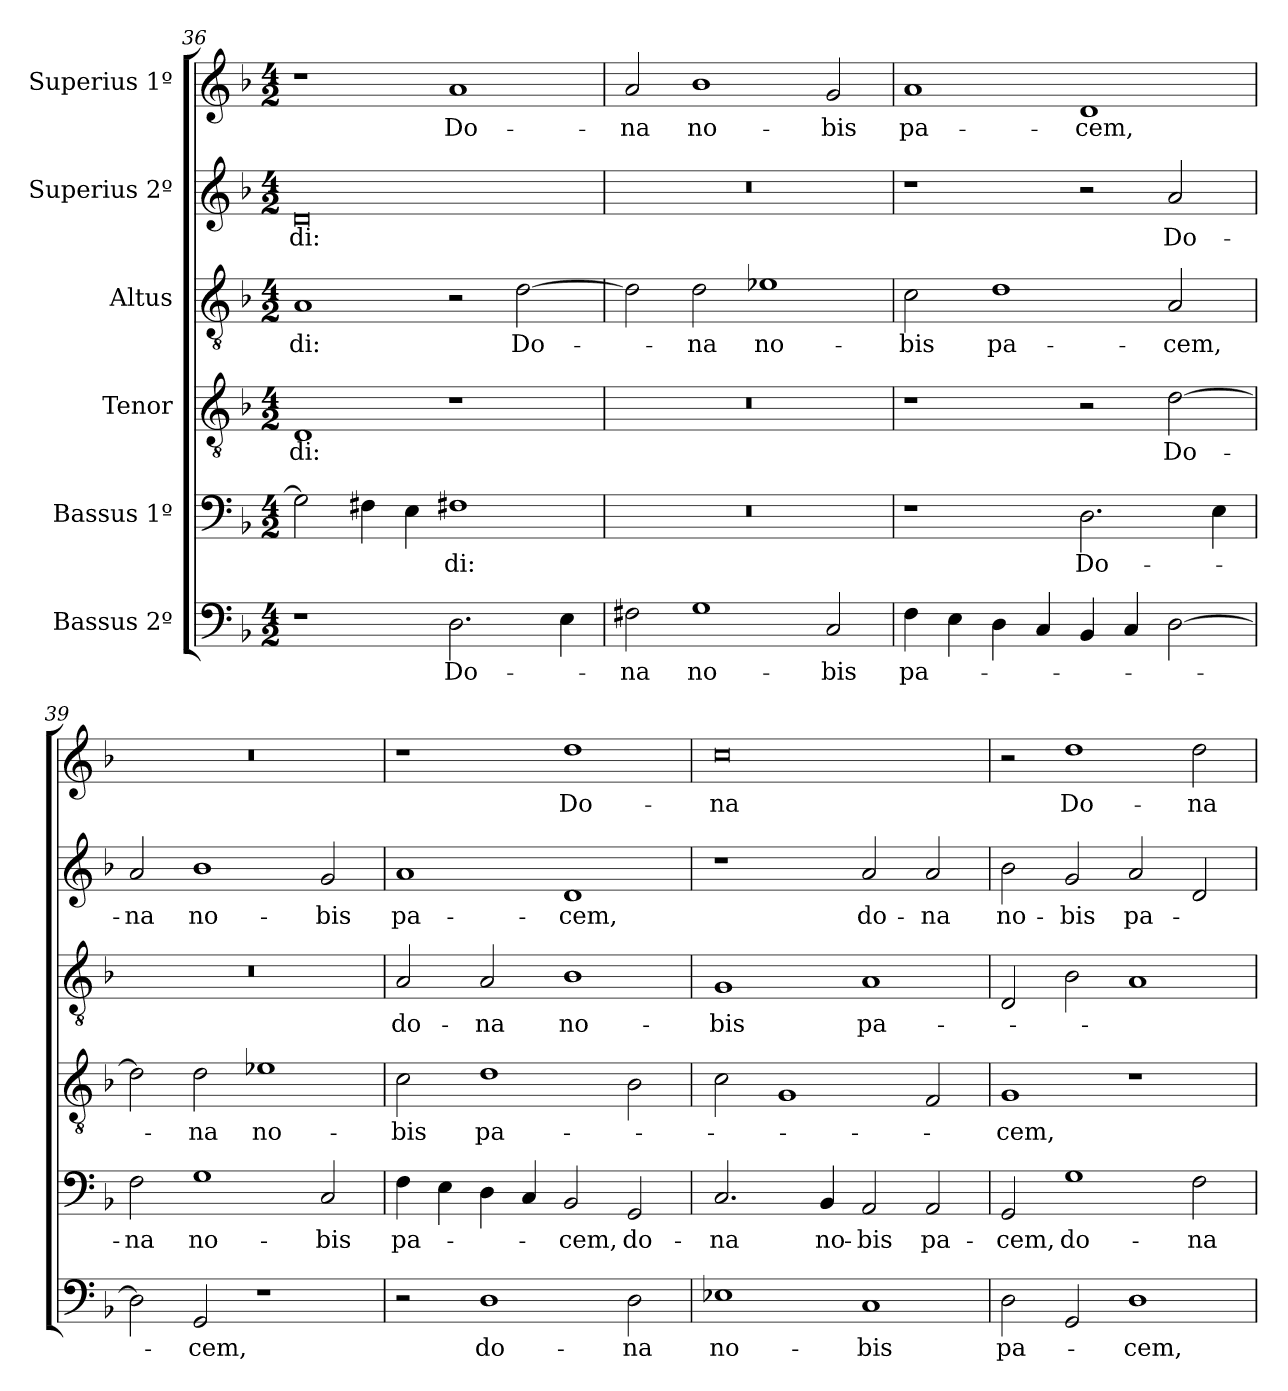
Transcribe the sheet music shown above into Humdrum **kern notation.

**kern	**text	**kern	**text	**kern	**text	**kern	**text	**kern	**text	**kern	**text
*part6	*part6	*part5	*part5	*part4	*part4	*part3	*part3	*part2	*part2	*part1	*part1
*staff6	*staff6	*staff5	*staff5	*staff4	*staff4	*staff3	*staff3	*staff2	*staff2	*staff1	*staff1
*I"Bassus 2º	*	*I"Bassus 1º	*	*I"Tenor	*	*I"Altus	*	*I"Superius 2º	*	*I"Superius 1º	*
*clefF4	*	*clefF4	*	*clefGv2	*	*clefGv2	*	*clefG2	*	*clefG2	*
*k[b-]	*	*k[b-]	*	*k[b-]	*	*k[b-]	*	*k[b-]	*	*k[b-]	*
*M4/2	*	*M4/2	*	*M4/2	*	*M4/2	*	*M4/2	*	*M4/2	*
=36	=36	=36	=36	=36	=36	=36	=36	=36	=36	=36	=36
1r	.	2G\]	.	1D/	-di:	1A/	-di:	0d/	-di:	1r	.
.	.	4F#X\	.	.	.	.	.	.	.	.	.
.	.	4E\	.	.	.	.	.	.	.	.	.
2.D\	Do-	1F#X\	-di:	1r	.	2r	.	.	.	1a/	Do-
.	.	.	.	.	.	[2d\	Do-	.	.	.	.
4E\	.	.	.	.	.	.	.	.	.	.	.
=37	=37	=37	=37	=37	=37	=37	=37	=37	=37	=37	=37
2F#X\	-na	0r	.	0r	.	2d\]	.	0r	.	2a/	-na
1G\	no-	.	.	.	.	2d\	-na	.	.	1b-\	no-
.	.	.	.	.	.	1e-X\	no-	.	.	.	.
2C/	-bis	.	.	.	.	.	.	.	.	2g/	-bis
=38	=38	=38	=38	=38	=38	=38	=38	=38	=38	=38	=38
4F\	pa-	1r	.	1r	.	2c\	-bis	1r	.	1a/	pa-
4E\	.	.	.	.	.	.	.	.	.	.	.
4D\	.	.	.	.	.	1d\	pa-	.	.	.	.
4C/	.	.	.	.	.	.	.	.	.	.	.
4BB-/	.	2.D\	Do-	2r	.	.	.	2r	.	1d/	-cem,
4C/	.	.	.	.	.	.	.	.	.	.	.
[2D\	.	.	.	[2d\	Do-	2A/	-cem,	2a/	Do-	.	.
.	.	4E\	.	.	.	.	.	.	.	.	.
=39	=39	=39	=39	=39	=39	=39	=39	=39	=39	=39	=39
2D\]	.	2F\	-na	2d\]	.	0r	.	2a/	-na	0r	.
2GG/	-cem,	1G\	no-	2d\	-na	.	.	1b-\	no-	.	.
1r	.	.	.	1e-X\	no-	.	.	.	.	.	.
.	.	2C/	-bis	.	.	.	.	2g/	-bis	.	.
=40	=40	=40	=40	=40	=40	=40	=40	=40	=40	=40	=40
2r	.	4F\	pa-	2c\	-bis	2A/	do-	1a/	pa-	1r	.
.	.	4E\	.	.	.	.	.	.	.	.	.
1D\	do-	4D\	.	1d\	pa-	2A/	-na	.	.	.	.
.	.	4C/	.	.	.	.	.	.	.	.	.
.	.	2BB-/	-cem,	.	.	1B-\	no-	1d/	-cem,	1dd\	Do-
2D\	-na	2GG/	do-	2B-\	.	.	.	.	.	.	.
=41	=41	=41	=41	=41	=41	=41	=41	=41	=41	=41	=41
1E-X\	no-	2.C/	-na	2c\	.	1G/	-bis	1r	.	0cc\	-na
.	.	.	.	1G/	.	.	.	.	.	.	.
.	.	4BB-/	no-	.	.	.	.	.	.	.	.
1C/	-bis	2AA/	-bis	.	.	1A/	pa-	2a/	do-	.	.
.	.	2AA/	pa-	2F/	.	.	.	2a/	-na	.	.
=42	=42	=42	=42	=42	=42	=42	=42	=42	=42	=42	=42
2D\	pa-	2GG/	-cem,	1G/	-cem,	2D/	.	2b-\	no-	2r	.
2GG/	.	1G\	do-	.	.	2B-\	.	2g/	-bis	1dd\	Do-
1D\	-cem,	.	.	1r	.	1A/	.	2a/	pa-	.	.
.	.	2F\	-na	.	.	.	.	2d/	.	2dd\	-na
=	=	=	=	=	=	=	=	=	=	=	=
*-	*-	*-	*-	*-	*-	*-	*-	*-	*-	*-	*-
